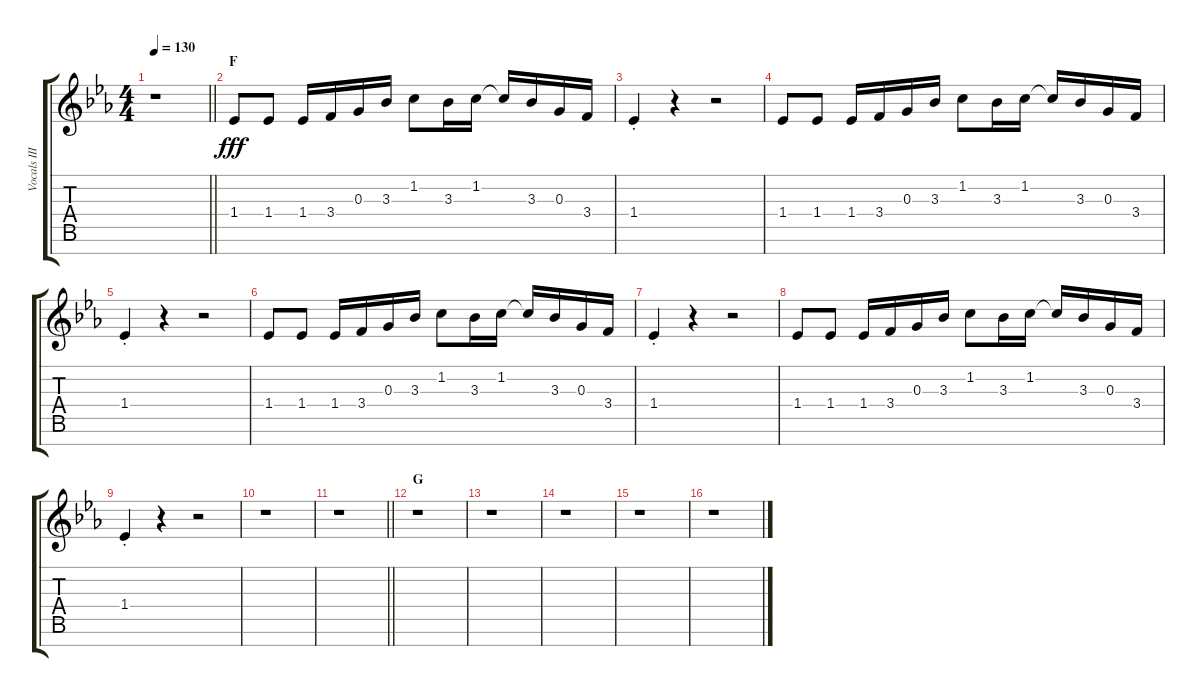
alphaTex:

\track ("Vocals III" "Vocals III") {instrument voiceoohs}
\staff {score tabs}
\tuning (E5 B4 G4 D4 A3 E3 B2) {hide}
\ts (4 4)
\tempo 130
\clef g2
\barLineRight lightlight
\ks eb
r.1{dy fff} |
\section ("" "F")
1.4.8 1.4.8 1.4.16 3.4.16 0.3.16 3.3.16 1.2.8 3.3.16 1.2.16 1.2{t}.16 3.3.16 0.3.16 3.4.16 |
1.4{st}.4 r.4 r.2 |
1.4.8 1.4.8 1.4.16 3.4.16 0.3.16 3.3.16 1.2.8 3.3.16 1.2.16 1.2{t}.16 3.3.16 0.3.16 3.4.16 |
1.4{st}.4 r.4 r.2 |
1.4.8 1.4.8 1.4.16 3.4.16 0.3.16 3.3.16 1.2.8 3.3.16 1.2.16 1.2{t}.16 3.3.16 0.3.16 3.4.16 |
1.4{st}.4 r.4 r.2 |
1.4.8 1.4.8 1.4.16 3.4.16 0.3.16 3.3.16 1.2.8 3.3.16 1.2.16 1.2{t}.16 3.3.16 0.3.16 3.4.16 |
1.4{st}.4 r.4 r.2 |
r.1 |
\barLineRight lightlight
r.1 |
\section ("" "G")
r.1 |
r.1 |
r.1 |
r.1 |
r.1
